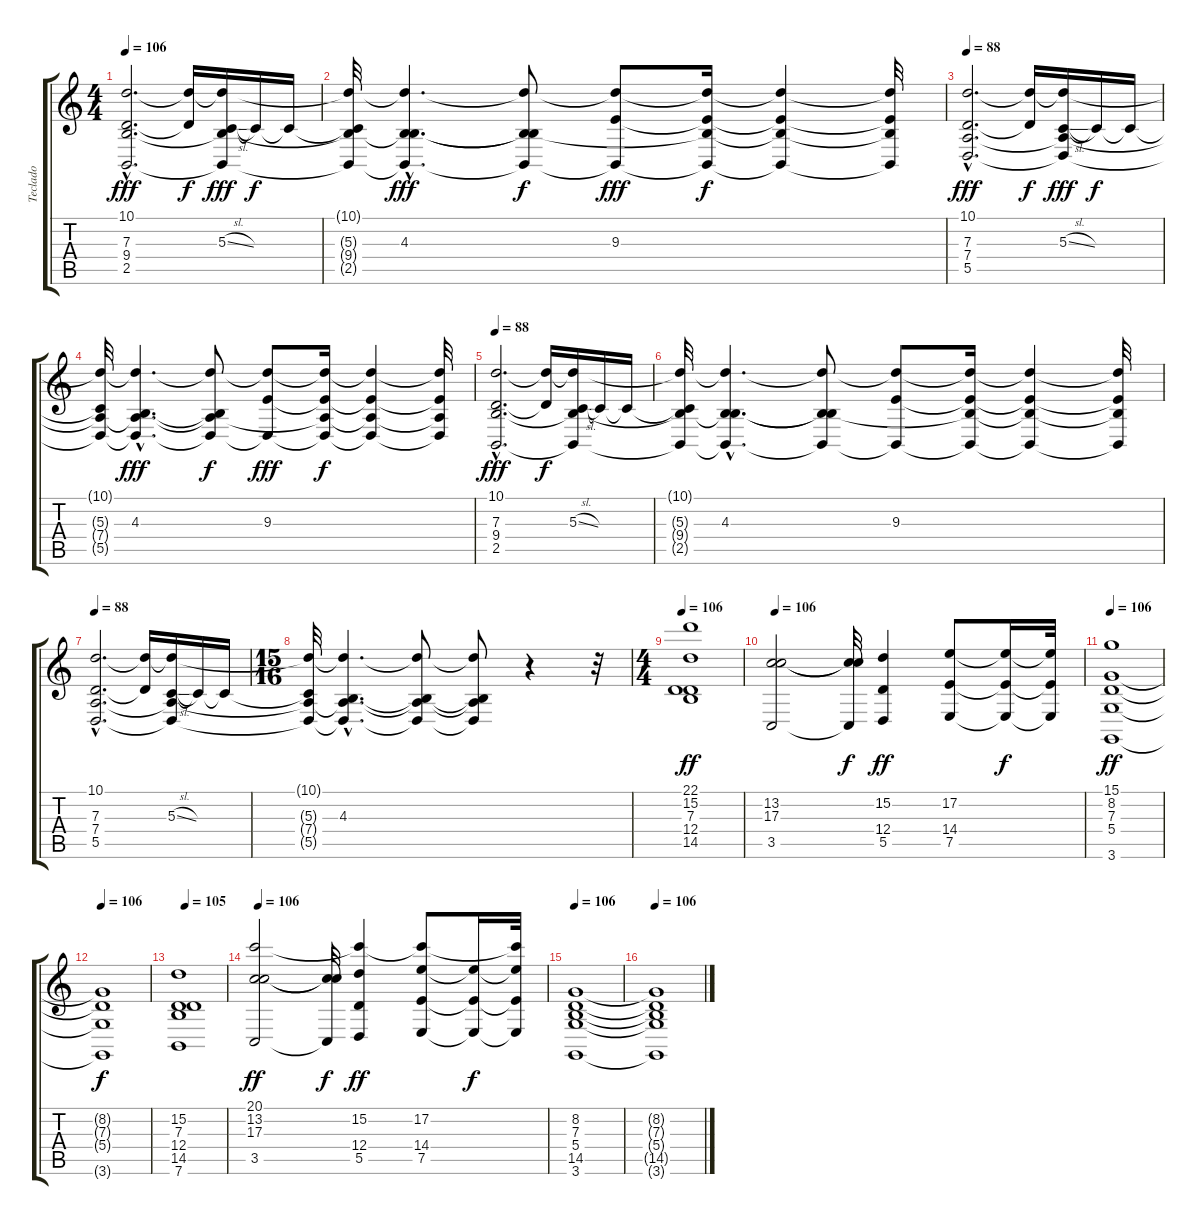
\track ("Teclado" "Teclado") {instrument synthstrings1}
\staff {score tabs}
\tuning (E4 B3 G3 D3 A2 E2) {hide}
\ts (4 4)
\tempo 106
\tempo 88
\tempo 106
\clef g2
\ks c
(10.1{hac} 7.3{hac} 9.4{hac} 2.5{hac}).2{d dy fff instrument synthstrings1} (10.1{t} 7.3{t}).16{dy f} (10.1{t} 5.3{sl} 9.4{t} 2.5{t}).16{dy fff} 5.3{t}.16{dy f} 5.3{t}.16 |
(10.1{t} 5.3{t} 9.4{t} 2.5{t}).32 (10.1{hac t} 4.3{hac} 9.4{hac t} 2.5{hac t}).4{d dy fff} (10.1{t} 4.3{t} 9.4{t} 2.5{t}).8{dy f} (10.1{t} 9.3 2.5{t}).8{dy fff} (10.1{t} 9.3{t} 9.4{t} 2.5{t}).16{dy f} (10.1{t} 9.3{t} 9.4{t} 2.5{t}).4 (10.1{t} 9.3{t} 9.4{t} 2.5{t}).32 |
\tempo 88
(10.1{hac} 7.3{hac} 7.4{hac} 5.5{hac}).2{d dy fff} (10.1{t} 7.3{t}).16{dy f} (10.1{t} 5.3{sl} 7.4{t} 5.5{t}).16{dy fff} 5.3{t}.16{dy f} 5.3{t}.16 |
(10.1{t} 5.3{t} 7.4{t} 5.5{t}).32 (10.1{hac t} 4.3{hac} 7.4{hac t} 5.5{hac t}).4{d dy fff} (10.1{t} 4.3{t} 7.4{t} 5.5{t}).8{dy f} (10.1{t} 9.3 5.5{t}).8{dy fff} (10.1{t} 9.3{t} 7.4{t} 5.5{t}).16{dy f} (10.1{t} 9.3{t} 7.4{t} 5.5{t}).4 (10.1{t} 9.3{t} 7.4{t} 5.5{t}).32 |
\tempo 88
(10.1{hac} 7.3{hac} 9.4{hac} 2.5{hac}).2{d dy fff} (10.1{t} 7.3{t}).16{dy f} (10.1{t} 5.3{sl} 9.4{t} 2.5{t}).16 5.3{t}.16 5.3{t}.16 |
(10.1{t} 5.3{t} 9.4{t} 2.5{t}).32 (10.1{hac t} 4.3{hac} 9.4{hac t} 2.5{hac t}).4{d} (10.1{t} 4.3{t} 9.4{t} 2.5{t}).8 (10.1{t} 9.3 2.5{t}).8 (10.1{t} 9.3{t} 9.4{t} 2.5{t}).16 (10.1{t} 9.3{t} 9.4{t} 2.5{t}).4 (10.1{t} 9.3{t} 9.4{t} 2.5{t}).32 |
\tempo 88
(10.1{hac} 7.3{hac} 7.4{hac} 5.5{hac}).2{d} (10.1{t} 7.3{t}).16 (10.1{t} 5.3{sl} 7.4{t} 5.5{t}).16 5.3{t}.16 5.3{t}.16 |
\ts (15 16)
(10.1{t} 5.3{t} 7.4{t} 5.5{t}).32 (10.1{hac t} 4.3{hac} 7.4{hac t} 5.5{hac t}).4{d volume 5} (10.1{t} 4.3{t} 7.4{t} 5.5{t}).8{volume 4} (10.1{t} 4.3{t} 7.4{t} 5.5{t}).8 r.4 r.32 |
\ts (4 4)
\tempo 106
(22.1 15.2 7.3 12.4 14.5).1{dy ff volume 10} |
\tempo 106
(13.2 17.3 3.5).2 (13.2{t} 17.3{t} 3.5{t}).32{dy f} (15.2 12.4 5.5).4{dy ff} (17.2 14.4 7.5).8 (17.2{t} 14.4{t} 7.5{t}).16{dy f} (17.2{t} 14.4{t} 7.5{t}).32 |
\tempo 106
(15.1 8.2 7.3 5.4 3.6).1{dy ff} |
\tempo 106
(8.2{t} 7.3{t} 5.4{t} 3.6{t}).1{dy f} |
\tempo 105
(15.2 7.3 12.4 14.5 7.6).1 |
\tempo 106
(20.1 13.2 17.3 3.5).2{dy ff} (13.2{t} 17.3{t} 3.5{t}).32{dy f} (20.1{t} 15.2 12.4 5.5).4{dy ff} (20.1{t} 17.2 14.4 7.5).8 (17.2{t} 14.4{t} 7.5{t}).16{dy f} (20.1{t} 17.2{t} 14.4{t} 7.5{t}).32 |
\tempo 106
(8.2 7.3 5.4 14.5 3.6).1 |
\tempo 106
(8.2{t} 7.3{t} 5.4{t} 14.5{t} 3.6{t}).1
